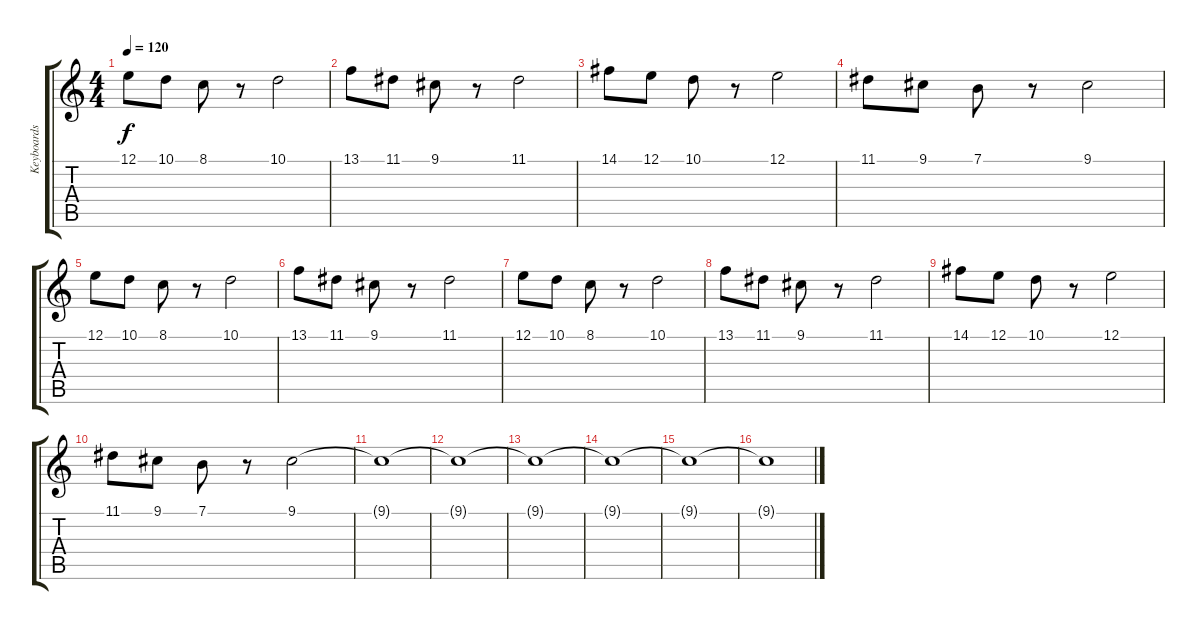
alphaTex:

\track ("Keyboards" "Keyboards") {instrument stringensemble1}
\staff {score tabs}
\tuning (E4 B3 G3 D3 A2 E2) {hide}
\ts (4 4)
\tempo 120
\clef g2
\ks c
12.1.8{dy f} 10.1.8 8.1.8 r.8 10.1.2 |
13.1.8 11.1.8 9.1.8 r.8 11.1.2 |
14.1.8 12.1.8 10.1.8 r.8 12.1.2 |
11.1.8 9.1.8 7.1.8 r.8 9.1.2 |
12.1.8 10.1.8 8.1.8 r.8 10.1.2 |
13.1.8 11.1.8 9.1.8 r.8 11.1.2 |
12.1.8 10.1.8 8.1.8 r.8 10.1.2 |
13.1.8 11.1.8 9.1.8 r.8 11.1.2 |
14.1.8 12.1.8 10.1.8 r.8 12.1.2 |
11.1.8 9.1.8 7.1.8 r.8 9.1.2 |
9.1{t}.1 |
9.1{t}.1 |
9.1{t}.1 |
9.1{t}.1 |
9.1{t}.1 |
9.1{t}.1
